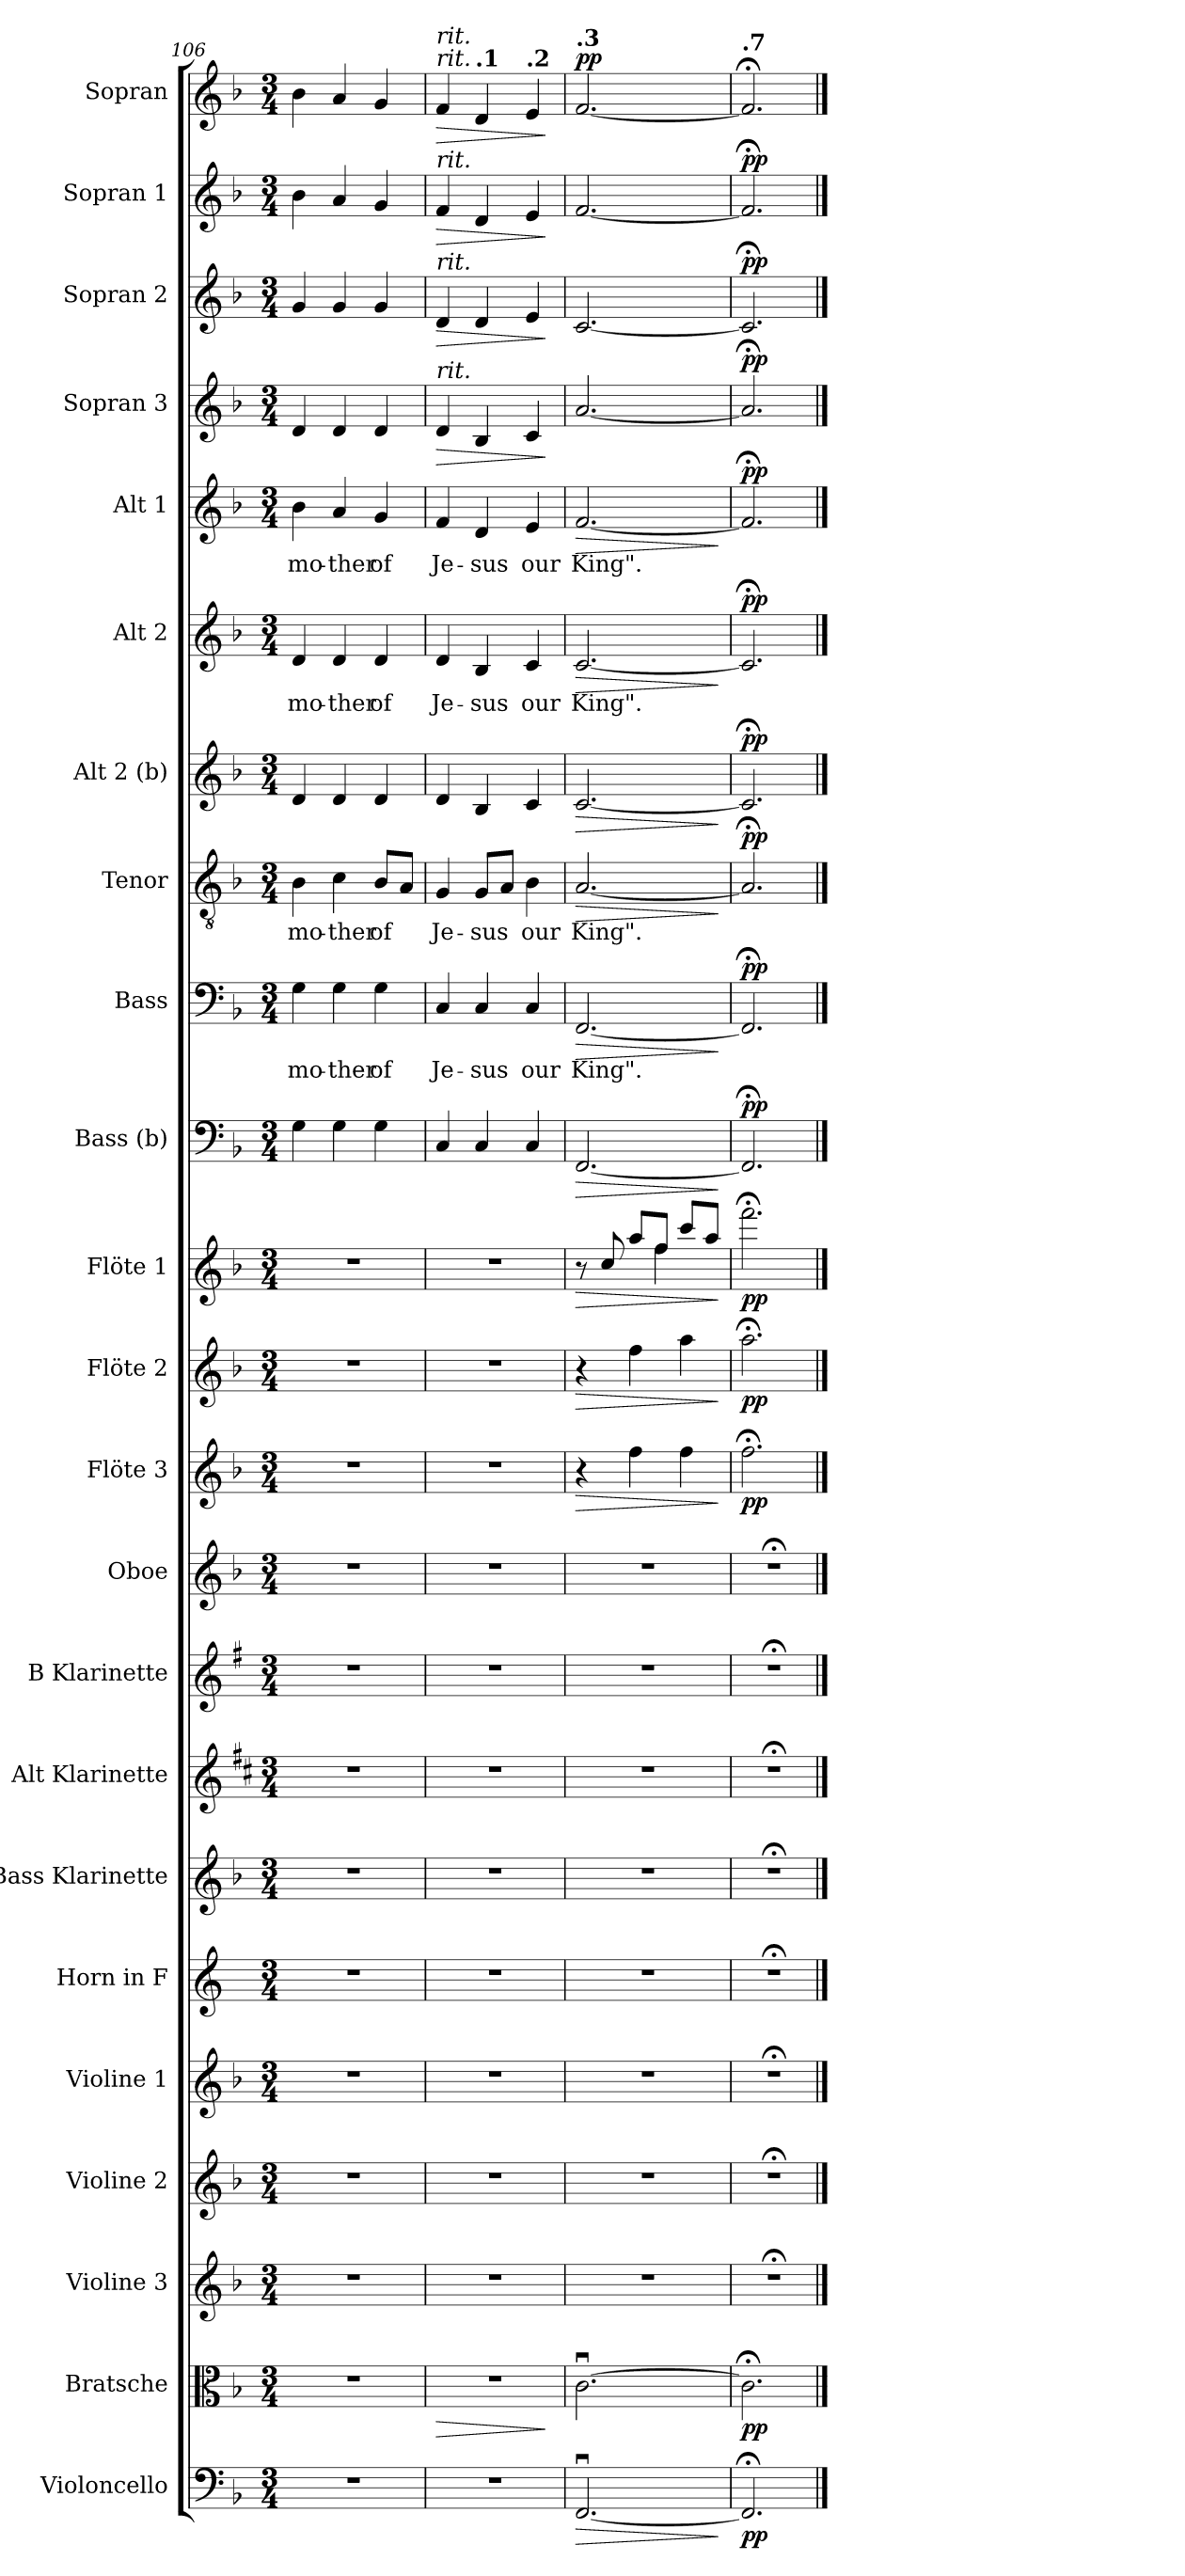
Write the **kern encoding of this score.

**kern	**dynam	**kern	**dynam	**kern	**kern	**kern	**kern	**kern	**kern	**kern	**kern	**kern	**dynam	**kern	**dynam	**kern	**dynam	**kern	**text	**dynam	**kern	**text	**dynam	**kern	**text	**dynam	**kern	**text	**dynam	**kern	**text	**dynam	**kern	**text	**dynam	**kern	**text	**dynam	**kern	**text	**dynam	**kern	**text	**dynam	**kern	**text	**dynam
*part23	*part23	*part22	*part22	*part21	*part20	*part19	*part18	*part17	*part16	*part15	*part14	*part13	*part13	*part12	*part12	*part11	*part11	*part10	*part10	*part10	*part9	*part9	*part9	*part8	*part8	*part8	*part7	*part7	*part7	*part6	*part6	*part6	*part5	*part5	*part5	*part4	*part4	*part4	*part3	*part3	*part3	*part2	*part2	*part2	*part1	*part1	*part1
*staff23	*staff23	*staff22	*staff22	*staff21	*staff20	*staff19	*staff18	*staff17	*staff16	*staff15	*staff14	*staff13	*staff13	*staff12	*staff12	*staff11	*staff11	*staff10	*staff10	*staff10	*staff9	*staff9	*staff9	*staff8	*staff8	*staff8	*staff7	*staff7	*staff7	*staff6	*staff6	*staff6	*staff5	*staff5	*staff5	*staff4	*staff4	*staff4	*staff3	*staff3	*staff3	*staff2	*staff2	*staff2	*staff1	*staff1	*staff1
*I"Violoncello	*	*I"Bratsche	*	*I"Violine 3	*I"Violine 2	*I"Violine 1	*I"Horn in F	*I"Bass Klarinette	*I"Alt Klarinette	*I"B Klarinette	*I"Oboe	*I"Flöte 3	*	*I"Flöte 2	*	*I"Flöte 1	*	*I"Bass (b)	*	*	*I"Bass	*	*	*I"Tenor	*	*	*I"Alt 2 (b)	*	*	*I"Alt 2	*	*	*I"Alt 1	*	*	*I"Sopran 3	*	*	*I"Sopran 2	*	*	*I"Sopran 1	*	*	*I"Sopran	*	*
*I'Vc.	*	*I'Bra.	*	*I'Vl. 3	*I'Vl.2	*I'Vl.1	*	*I'Bass Kl.	*I'Alt Kl.	*I'B Kl.	*I'Ob.	*I'Fl.3	*	*I'Fl.2	*	*I'Fl.1	*	*I'B (b)	*	*	*I'B	*	*	*I'T	*	*	*I'A 2 (b)	*	*	*I'A 2	*	*	*I'A 1	*	*	*I'S.3	*	*	*I'S.2	*	*	*I'S.1	*	*	*I'S.	*	*
*clefF4	*	*clefC3	*	*clefG2	*clefG2	*clefG2	*clefG2	*clefG2	*clefG2	*clefG2	*clefG2	*clefG2	*	*clefG2	*	*clefG2	*	*clefF4	*	*	*clefF4	*	*	*clefGv2	*	*	*clefG2	*	*	*clefG2	*	*	*clefG2	*	*	*clefG2	*	*	*clefG2	*	*	*clefG2	*	*	*clefG2	*	*
*	*	*	*	*	*	*	*ITrd4c7	*ITrd8c14	*ITrd5c9	*ITrd1c2	*	*	*	*	*	*	*	*	*	*	*	*	*	*	*	*	*	*	*	*	*	*	*	*	*	*	*	*	*	*	*	*	*	*	*	*	*
*k[b-]	*	*k[b-]	*	*k[b-]	*k[b-]	*k[b-]	*k[b-]	*k[b-]	*k[b-]	*k[b-]	*k[b-]	*k[b-]	*	*k[b-]	*	*k[b-]	*	*k[b-]	*	*	*k[b-]	*	*	*k[b-]	*	*	*k[b-]	*	*	*k[b-]	*	*	*k[b-]	*	*	*k[b-]	*	*	*k[b-]	*	*	*k[b-]	*	*	*k[b-]	*	*
*M3/4	*	*M3/4	*	*M3/4	*M3/4	*M3/4	*M3/4	*M3/4	*M3/4	*M3/4	*M3/4	*M3/4	*	*M3/4	*	*M3/4	*	*M3/4	*	*	*M3/4	*	*	*M3/4	*	*	*M3/4	*	*	*M3/4	*	*	*M3/4	*	*	*M3/4	*	*	*M3/4	*	*	*M3/4	*	*	*M3/4	*	*
=106	=106	=106	=106	=106	=106	=106	=106	=106	=106	=106	=106	=106	=106	=106	=106	=106	=106	=106	=106	=106	=106	=106	=106	=106	=106	=106	=106	=106	=106	=106	=106	=106	=106	=106	=106	=106	=106	=106	=106	=106	=106	=106	=106	=106	=106	=106	=106
2.r	.	2.r	.	2.r	2.r	2.r	2.r	2.r	2.r	2.r	2.r	2.r	.	2.r	.	2.r	.	4G\	.	.	4G\	mo-	.	4B-\	mo-	.	4d/	.	.	4d/	mo-	.	4b-\	mo-	.	4d/	.	.	4g/	.	.	4b-\	.	.	4b-\	.	.
.	.	.	.	.	.	.	.	.	.	.	.	.	.	.	.	.	.	4G\	.	.	4G\	-ther	.	4c\	-ther	.	4d/	.	.	4d/	-ther	.	4a/	-ther	.	4d/	.	.	4g/	.	.	4a/	.	.	4a/	.	.
.	.	.	.	.	.	.	.	.	.	.	.	.	.	.	.	.	.	4G\	.	.	4G\	of	.	8B-/L	of	.	4d/	.	.	4d/	of	.	4g/	of	.	4d/	.	.	4g/	.	.	4g/	.	.	4g/	.	.
.	.	.	.	.	.	.	.	.	.	.	.	.	.	.	.	.	.	.	.	.	.	.	.	8A/J	.	.	.	.	.	.	.	.	.	.	.	.	.	.	.	.	.	.	.	.	.	.	.
=107	=107	=107	=107	=107	=107	=107	=107	=107	=107	=107	=107	=107	=107	=107	=107	=107	=107	=107	=107	=107	=107	=107	=107	=107	=107	=107	=107	=107	=107	=107	=107	=107	=107	=107	=107	=107	=107	=107	=107	=107	=107	=107	=107	=107	=107	=107	=107
*	*	*	*	*	*	*	*	*	*	*	*	*	*	*	*	*	*	*	*	*	*	*	*	*	*	*	*	*	*	*	*	*	*	*	*	*	*	*	*	*	*	*	*	*	*MM84	*	*
!	!	!	!	!	!	!	!	!	!	!	!	!	!	!	!	!	!	!	!	!	!	!	!	!	!	!	!	!	!	!	!	!	!	!	!	!	!	!	!	!	!	!	!	!	!LO:TX:a:i:t=rit.	!	!
!	!	!	!	!	!	!	!	!	!	!	!	!	!	!	!	!	!	!	!	!	!	!	!	!	!	!	!	!	!	!	!	!	!	!	!	!	!	!	!	!	!	!	!	!	!LO:TX:a:i:t=rit.	!	!
!	!	!	!	!	!	!	!	!	!	!	!	!	!	!	!	!	!	!	!	!	!	!	!	!	!	!	!	!	!	!	!	!	!	!	!	!	!	!	!	!	!	!LO:TX:a:i:t=rit.	!	!	!	!	!
!	!	!	!	!	!	!	!	!	!	!	!	!	!	!	!	!	!	!	!	!	!	!	!	!	!	!	!	!	!	!	!	!	!	!	!	!	!	!	!LO:TX:a:i:t=rit.	!	!	!	!	!	!	!	!
!	!	!	!	!	!	!	!	!	!	!	!	!	!	!	!	!	!	!	!	!	!	!	!	!	!	!	!	!	!	!	!	!	!	!	!	!LO:TX:a:i:t=rit.	!	!	!	!	!	!	!	!	!	!	!
!	!	!	!LO:HP:b	!	!	!	!	!	!	!	!	!	!	!	!	!	!	!	!	!	!	!	!	!	!	!	!	!	!	!	!	!	!	!	!	!	!	!LO:HP:b	!	!	!LO:HP:b	!	!	!LO:HP:b	!	!	!LO:HP:b
2.r	.	2.r	>	2.r	2.r	2.r	2.r	2.r	2.r	2.r	2.r	2.r	.	2.r	.	2.r	.	4C/	.	.	4C/	Je-	.	4G/	Je-	.	4d/	.	.	4d/	Je-	.	4f/	Je-	.	4d/	.	>	4d/	.	>	4f/	.	>	4f/	.	>
*	*	*	*	*	*	*	*	*	*	*	*	*	*	*	*	*	*	*	*	*	*	*	*	*	*	*	*	*	*	*	*	*	*	*	*	*	*	*	*	*	*	*	*	*	*MM79	*	*
!	!	!	!	!	!	!	!	!	!	!	!	!	!	!	!	!	!	!	!	!	!	!	!	!	!	!	!	!	!	!	!	!	!	!	!	!	!	!	!	!	!	!	!	!	!LO:TX:a:B:t=.1	!	!
.	.	.	.	.	.	.	.	.	.	.	.	.	.	.	.	.	.	4C/	.	.	4C/	-sus	.	8G/L	-sus	.	4B-/	.	.	4B-/	-sus	.	4d/	-sus	.	4B-/	.	.	4d/	.	.	4d/	.	.	4d/	.	.
.	.	.	.	.	.	.	.	.	.	.	.	.	.	.	.	.	.	.	.	.	.	.	.	8A/J	.	.	.	.	.	.	.	.	.	.	.	.	.	.	.	.	.	.	.	.	.	.	.
*	*	*	*	*	*	*	*	*	*	*	*	*	*	*	*	*	*	*	*	*	*	*	*	*	*	*	*	*	*	*	*	*	*	*	*	*	*	*	*	*	*	*	*	*	*MM74	*	*
!	!	!	!	!	!	!	!	!	!	!	!	!	!	!	!	!	!	!	!	!	!	!	!	!	!	!	!	!	!	!	!	!	!	!	!	!	!	!	!	!	!	!	!	!	!LO:TX:a:B:t=.2	!	!
.	.	.	.	.	.	.	.	.	.	.	.	.	.	.	.	.	.	4C/	.	.	4C/	our	.	4B-\	our	.	4c/	.	.	4c/	our	.	4e/	our	.	4c/	.	.	4e/	.	.	4e/	.	.	4e/	.	.
.	.	.	]	.	.	.	.	.	.	.	.	.	.	.	.	.	.	.	.	.	.	.	.	.	.	.	.	.	.	.	.	.	.	.	.	.	.	]	.	.	]	.	.	]	.	.	]
!!LO:PB:g=z
=108	=108	=108	=108	=108	=108	=108	=108	=108	=108	=108	=108	=108	=108	=108	=108	=108	=108	=108	=108	=108	=108	=108	=108	=108	=108	=108	=108	=108	=108	=108	=108	=108	=108	=108	=108	=108	=108	=108	=108	=108	=108	=108	=108	=108	=108	=108	=108
*	*	*	*	*	*	*	*	*	*	*	*	*	*	*	*	*	*	*	*	*	*	*	*	*	*	*	*	*	*	*	*	*	*	*	*	*	*	*	*	*	*	*	*	*	*MM69	*	*
!	!	!	!	!	!	!	!	!	!	!	!	!	!	!	!	!	!	!	!	!	!	!	!	!	!	!	!	!	!	!	!	!	!	!	!	!	!	!	!	!	!	!	!	!	!LO:TX:a:B:t=.3	!	!
!	!LO:HP:b	!	!	!	!	!	!	!	!	!	!	!	!LO:HP:b	!	!LO:HP:b	!	!LO:HP:b	!	!	!LO:HP:b	!	!	!LO:HP:b	!	!	!LO:HP:b	!	!	!LO:HP:b	!	!	!LO:HP:b	!	!	!LO:HP:b	!	!	!	!	!	!	!	!	!	!	!	!LO:DY:b
*	*	*	*	*	*	*	*	*	*	*	*	*	*	*	*	*^	*	*	*	*	*	*	*	*	*	*	*	*	*	*	*	*	*	*	*	*	*	*	*	*	*	*	*	*	*	*	*
[2.FFu/	>	[2.cu\	.	2.r	2.r	2.r	2.r	2.r	2.r	2.r	2.r	4r	>	4r	>	8r	4.ryy	>	[2.FF/	.	>	[2.FF/	King".	>	[2.A/	King".	>	[2.c/	.	>	[2.c/	King".	>	[2.f/	King".	>	[2.a/	.	.	[2.c/	.	.	[2.f/	.	.	[2.f/	.	pp
.	.	.	.	.	.	.	.	.	.	.	.	.	.	.	.	8cc/	.	.	.	.	.	.	.	.	.	.	.	.	.	.	.	.	.	.	.	.	.	.	.	.	.	.	.	.	.	.	.	.
.	.	.	.	.	.	.	.	.	.	.	.	4ff\	.	4ff\	.	8aa/L	.	.	.	.	.	.	.	.	.	.	.	.	.	.	.	.	.	.	.	.	.	.	.	.	.	.	.	.	.	.	.	.
.	.	.	.	.	.	.	.	.	.	.	.	.	.	.	.	8ff/J	4ff\	.	.	.	.	.	.	.	.	.	.	.	.	.	.	.	.	.	.	.	.	.	.	.	.	.	.	.	.	.	.	.
.	.	.	.	.	.	.	.	.	.	.	.	4ff\	.	4aa\	.	8ccc/L	.	.	.	.	.	.	.	.	.	.	.	.	.	.	.	.	.	.	.	.	.	.	.	.	.	.	.	.	.	.	.	.
.	.	.	.	.	.	.	.	.	.	.	.	.	.	.	.	8aa/J	8ryy	.	.	.	.	.	.	.	.	.	.	.	.	.	.	.	.	.	.	.	.	.	.	.	.	.	.	.	.	.	.	.
*	*	*	*	*	*	*	*	*	*	*	*	*	*	*	*	*v	*v	*	*	*	*	*	*	*	*	*	*	*	*	*	*	*	*	*	*	*	*	*	*	*	*	*	*	*	*	*	*	*
.	]	.	.	.	.	.	.	.	.	.	.	.	]	.	]	.	]	.	.	]	.	.	]	.	.	]	.	.	]	.	.	]	.	.	]	.	.	.	.	.	.	.	.	.	.	.	.
=109	=109	=109	=109	=109	=109	=109	=109	=109	=109	=109	=109	=109	=109	=109	=109	=109	=109	=109	=109	=109	=109	=109	=109	=109	=109	=109	=109	=109	=109	=109	=109	=109	=109	=109	=109	=109	=109	=109	=109	=109	=109	=109	=109	=109	=109	=109	=109
*	*	*	*	*	*	*	*	*	*	*	*	*	*	*	*	*	*	*	*	*	*	*	*	*	*	*	*	*	*	*	*	*	*	*	*	*	*	*	*	*	*	*	*	*	*MM54	*	*
!	!	!	!	!	!	!	!	!	!	!	!	!	!	!	!	!	!	!	!	!	!	!	!	!	!	!	!	!	!	!	!	!	!	!	!	!	!	!	!	!	!	!	!	!	!LO:TX:a:B:t=.7	!	!
!	!LO:DY:b	!	!LO:DY:b	!	!	!	!	!	!	!	!	!	!LO:DY:b	!	!LO:DY:b	!	!LO:DY:b	!	!	!LO:DY:b	!	!	!LO:DY:b	!	!	!LO:DY:b	!	!	!LO:DY:b	!	!	!LO:DY:b	!	!	!LO:DY:b	!	!	!LO:DY:b	!	!	!LO:DY:b	!	!	!LO:DY:b	!	!	!
2.FF;</]	pp	2.c;<\]	pp	2.r;<	2.r;<	2.r;<	2.r;<	2.r;<	2.r;<	2.r;<	2.r;<	2.ff;<\	pp	2.aa;<\	pp	2.fff;<\	pp	2.FF;</]	.	pp	2.FF;</]	.	pp	2.A;</]	.	pp	2.c;</]	.	pp	2.c;</]	.	pp	2.f;</]	.	pp	2.a;</]	.	pp	2.c;</]	.	pp	2.f;</]	.	pp	2.f;</]	.	.
==	==	==	==	==	==	==	==	==	==	==	==	==	==	==	==	==	==	==	==	==	==	==	==	==	==	==	==	==	==	==	==	==	==	==	==	==	==	==	==	==	==	==	==	==	==	==	==
*-	*-	*-	*-	*-	*-	*-	*-	*-	*-	*-	*-	*-	*-	*-	*-	*-	*-	*-	*-	*-	*-	*-	*-	*-	*-	*-	*-	*-	*-	*-	*-	*-	*-	*-	*-	*-	*-	*-	*-	*-	*-	*-	*-	*-	*-	*-	*-
